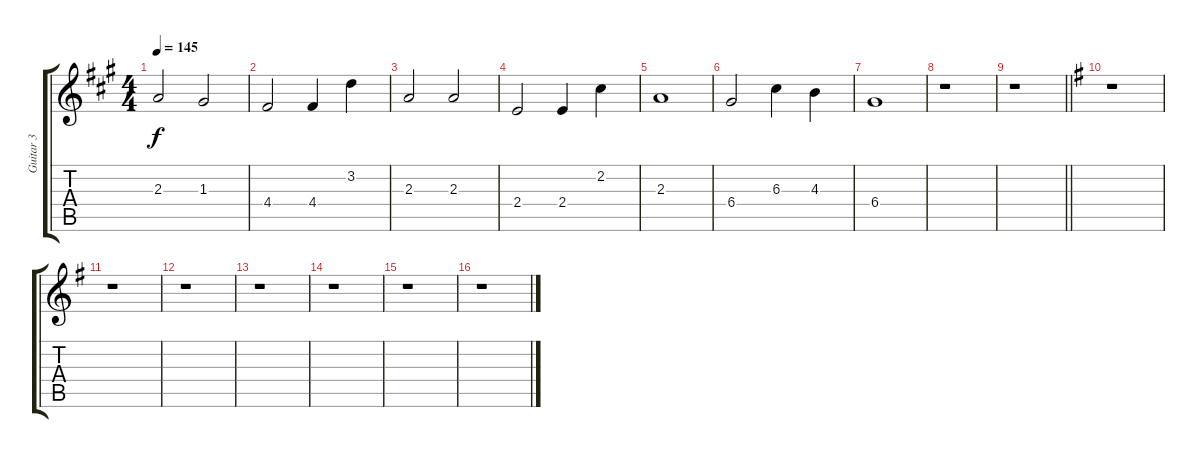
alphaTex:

\track ("Guitar 3" "Guitar 3") {instrument overdrivenguitar}
\staff {score tabs}
\tuning (E4 B3 G3 D3 A2 E2) {hide}
\ts (4 4)
\tempo 145
\clef g2
\ks f#minor
2.3.2{dy f} 1.3.2 |
4.4.2 4.4.4 3.2.4 |
2.3.2 2.3.2 |
2.4.2 2.4.4 2.2.4 |
2.3.1 |
6.4.2 6.3.4 4.3.4 |
6.4.1 |
r.1 |
\barLineRight lightlight
r.1 |
\ks eminor
r.1 |
r.1 |
r.1 |
r.1 |
r.1 |
r.1 |
r.1
